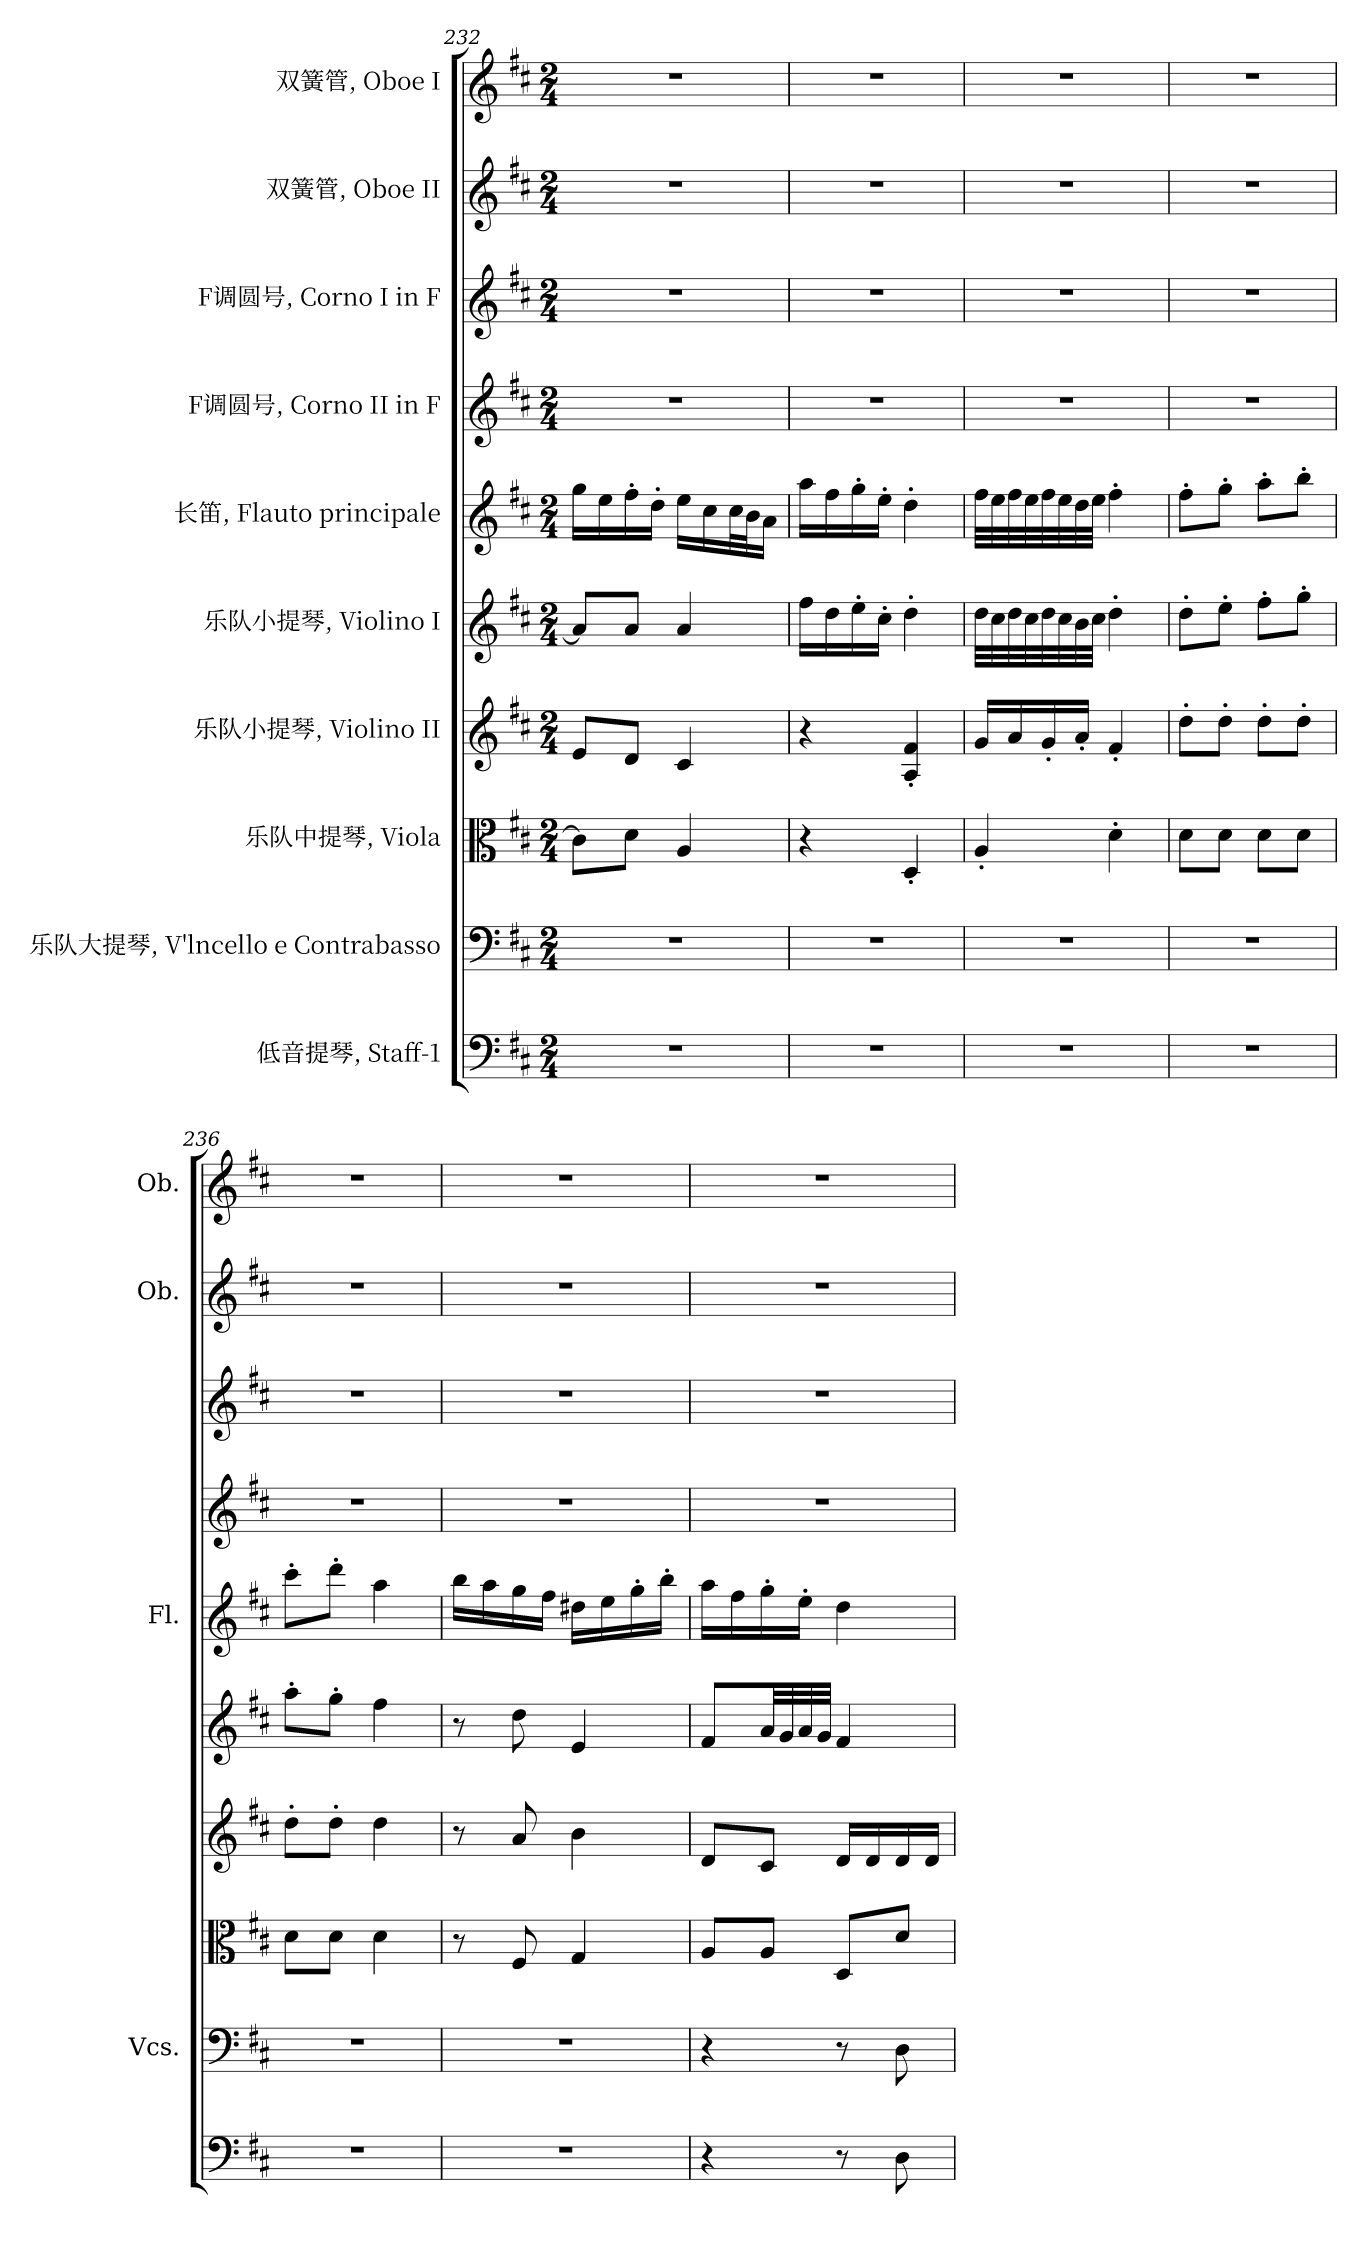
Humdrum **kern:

**kern	**kern	**kern	**kern	**kern	**kern	**kern	**kern	**kern	**kern
*part10	*part9	*part8	*part7	*part6	*part5	*part4	*part3	*part2	*part1
*staff10	*staff9	*staff8	*staff7	*staff6	*staff5	*staff4	*staff3	*staff2	*staff1
*I"低音提琴, Staff-1	*I"乐队大提琴, V'lncello e Contrabasso	*I"乐队中提琴, Viola	*I"乐队小提琴, Violino II	*I"乐队小提琴, Violino I	*I"长笛, Flauto principale	*I"F调圆号, Corno II in F	*I"F调圆号, Corno I in F	*I"双簧管, Oboe II	*I"双簧管, Oboe I
*	*I'Vcs.	*	*	*	*I'Fl.	*	*	*I'Ob.	*I'Ob.
!!LO:PB:g=z
*clefF4	*clefF4	*clefC3	*clefG2	*clefG2	*clefG2	*clefG2	*clefG2	*clefG2	*clefG2
*ITrd7c12	*	*	*	*	*	*ITrd4c7	*ITrd4c7	*	*
*k[f#c#]	*k[f#c#]	*k[f#c#]	*k[f#c#]	*k[f#c#]	*k[f#c#]	*k[f#]	*k[f#]	*k[f#c#]	*k[f#c#]
*M2/4	*M2/4	*M2/4	*M2/4	*M2/4	*M2/4	*M2/4	*M2/4	*M2/4	*M2/4
=232	=232	=232	=232	=232	=232	=232	=232	=232	=232
2r	2r	8c#\L]	8e/L	8a/L]	16gg\LL	2r	2r	2r	2r
.	.	.	.	.	16ee\	.	.	.	.
.	.	8d\J	8d/J	8a/J	16ff#'\	.	.	.	.
.	.	.	.	.	16dd'\JJ	.	.	.	.
.	.	4A/	4c#/	4a/	16ee\LL	.	.	.	.
.	.	.	.	.	16cc#\	.	.	.	.
.	.	.	.	.	32cc#\L	.	.	.	.
.	.	.	.	.	32b\J	.	.	.	.
.	.	.	.	.	16a\JJ	.	.	.	.
=233	=233	=233	=233	=233	=233	=233	=233	=233	=233
2r	2r	4r	4r	16ff#\LL	16aa\LL	2r	2r	2r	2r
.	.	.	.	16dd\	16ff#\	.	.	.	.
.	.	.	.	16ee'\	16gg'\	.	.	.	.
.	.	.	.	16cc#'\JJ	16ee'\JJ	.	.	.	.
.	.	4D'/	4A/' 4f#/'	4dd'\	4dd'\	.	.	.	.
=234	=234	=234	=234	=234	=234	=234	=234	=234	=234
2r	2r	4A'/	16g/LL	32dd\LLL	32ff#\LLL	2r	2r	2r	2r
.	.	.	.	32cc#\	32ee\	.	.	.	.
.	.	.	16a/	32dd\	32ff#\	.	.	.	.
.	.	.	.	32cc#\	32ee\	.	.	.	.
.	.	.	16g'/	32dd\	32ff#\	.	.	.	.
.	.	.	.	32cc#\	32ee\	.	.	.	.
.	.	.	16a'/JJ	32b\	32dd\	.	.	.	.
.	.	.	.	32cc#\JJJ	32ee\JJJ	.	.	.	.
.	.	4d'\	4f#'/	4dd'\	4ff#'\	.	.	.	.
=235	=235	=235	=235	=235	=235	=235	=235	=235	=235
2r	2r	8d\L	8dd'\L	8dd'\L	8ff#'\L	2r	2r	2r	2r
.	.	8d\J	8dd'\J	8ee'\J	8gg'\J	.	.	.	.
.	.	8d\L	8dd'\L	8ff#'\L	8aa'\L	.	.	.	.
.	.	8d\J	8dd'\J	8gg'\J	8bb'\J	.	.	.	.
=236	=236	=236	=236	=236	=236	=236	=236	=236	=236
2r	2r	8d\L	8dd'\L	8aa'\L	8ccc#'\L	2r	2r	2r	2r
.	.	8d\J	8dd'\J	8gg'\J	8ddd'\J	.	.	.	.
.	.	4d\	4dd\	4ff#\	4aa\	.	.	.	.
!!LO:PB:g=z
=237	=237	=237	=237	=237	=237	=237	=237	=237	=237
2r	2r	8r	8r	8r	16bb\LL	2r	2r	2r	2r
.	.	.	.	.	16aa\	.	.	.	.
.	.	8F#/	8a/	8dd\	16gg\	.	.	.	.
.	.	.	.	.	16ff#\JJ	.	.	.	.
.	.	4G/	4b\	4e/	16dd#X\LL	.	.	.	.
.	.	.	.	.	16ee\	.	.	.	.
.	.	.	.	.	16gg'\	.	.	.	.
.	.	.	.	.	16bb'\JJ	.	.	.	.
=238	=238	=238	=238	=238	=238	=238	=238	=238	=238
4r	4r	8A/L	8d/L	8f#/L	16aa\LL	2r	2r	2r	2r
.	.	.	.	.	16ff#\	.	.	.	.
.	.	8A/J	8c#/J	32a/LL	16gg'\	.	.	.	.
.	.	.	.	32g/	.	.	.	.	.
.	.	.	.	32a/	16ee'\JJ	.	.	.	.
.	.	.	.	32g/JJJ	.	.	.	.	.
8r	8r	8D/L	16d/LL	4f#/	4dd\	.	.	.	.
.	.	.	16d/	.	.	.	.	.	.
8DD\	8D\	8d/J	16d/	.	.	.	.	.	.
.	.	.	16d/JJ	.	.	.	.	.	.
=	=	=	=	=	=	=	=	=	=
*-	*-	*-	*-	*-	*-	*-	*-	*-	*-
